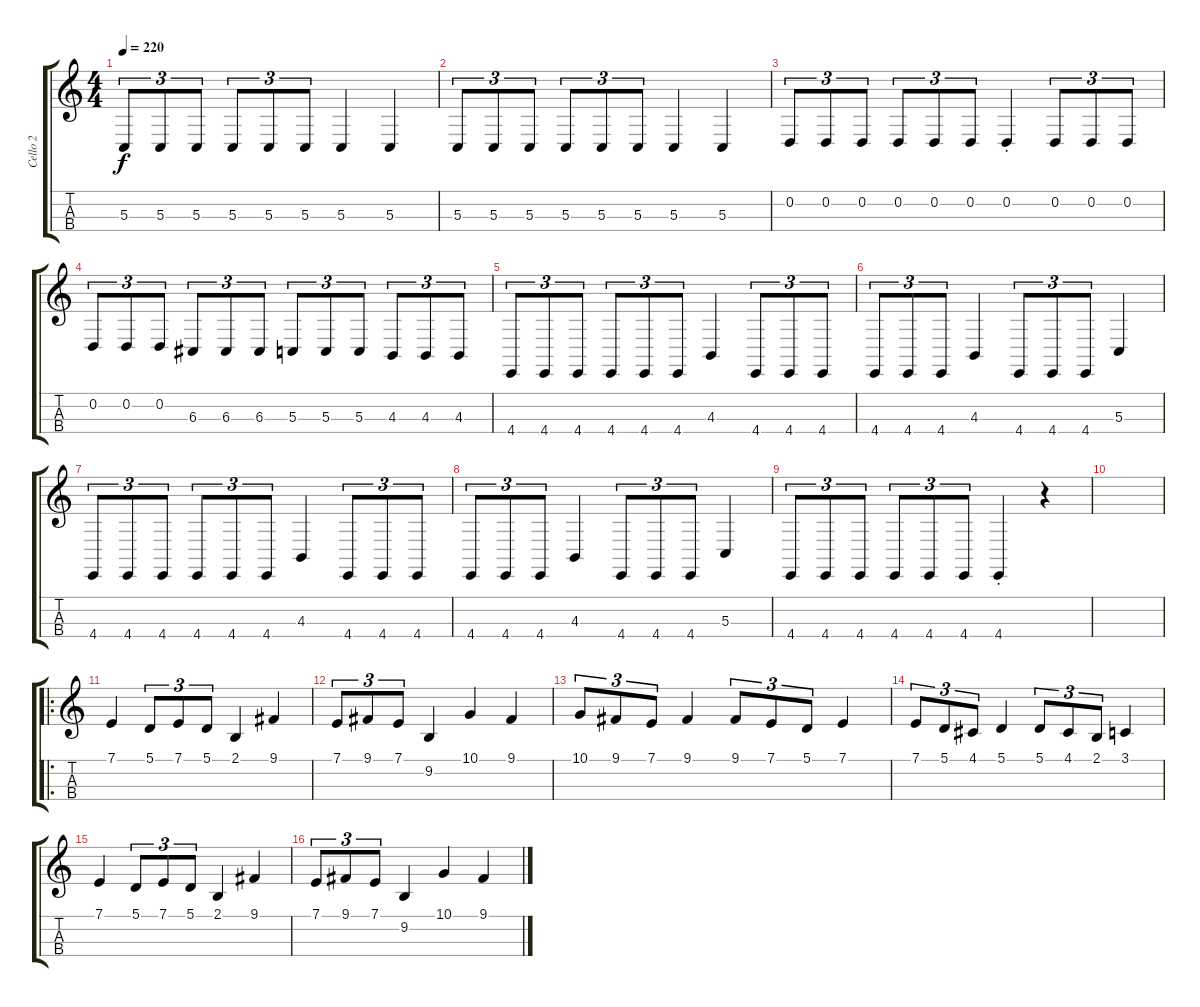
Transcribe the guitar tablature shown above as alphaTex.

\track ("Cello 2" "Cello 2") {instrument cello}
\staff {score tabs}
\tuning (A3 D3 G2 C2) {hide}
\ts (4 4)
\tempo 220
\clef g2
\ks c
5.3.8{tu (3 2) dy f} 5.3.8{tu (3 2)} 5.3.8{tu (3 2)} 5.3.8{tu (3 2)} 5.3.8{tu (3 2)} 5.3.8{tu (3 2)} 5.3.4 5.3.4 |
5.3.8{tu (3 2)} 5.3.8{tu (3 2)} 5.3.8{tu (3 2)} 5.3.8{tu (3 2)} 5.3.8{tu (3 2)} 5.3.8{tu (3 2)} 5.3.4 5.3.4 |
0.2.8{tu (3 2)} 0.2.8{tu (3 2)} 0.2.8{tu (3 2)} 0.2.8{tu (3 2)} 0.2.8{tu (3 2)} 0.2.8{tu (3 2)} 0.2{st}.4 0.2.8{tu (3 2)} 0.2.8{tu (3 2)} 0.2.8{tu (3 2)} |
0.2.8{tu (3 2)} 0.2.8{tu (3 2)} 0.2.8{tu (3 2)} 6.3.8{tu (3 2)} 6.3.8{tu (3 2)} 6.3.8{tu (3 2)} 5.3.8{tu (3 2)} 5.3.8{tu (3 2)} 5.3.8{tu (3 2)} 4.3.8{tu (3 2)} 4.3.8{tu (3 2)} 4.3.8{tu (3 2)} |
4.4.8{tu (3 2)} 4.4.8{tu (3 2)} 4.4.8{tu (3 2)} 4.4.8{tu (3 2)} 4.4.8{tu (3 2)} 4.4.8{tu (3 2)} 4.3.4 4.4.8{tu (3 2)} 4.4.8{tu (3 2)} 4.4.8{tu (3 2)} |
4.4.8{tu (3 2)} 4.4.8{tu (3 2)} 4.4.8{tu (3 2)} 4.3.4 4.4.8{tu (3 2)} 4.4.8{tu (3 2)} 4.4.8{tu (3 2)} 5.3.4 |
4.4.8{tu (3 2)} 4.4.8{tu (3 2)} 4.4.8{tu (3 2)} 4.4.8{tu (3 2)} 4.4.8{tu (3 2)} 4.4.8{tu (3 2)} 4.3.4 4.4.8{tu (3 2)} 4.4.8{tu (3 2)} 4.4.8{tu (3 2)} |
4.4.8{tu (3 2)} 4.4.8{tu (3 2)} 4.4.8{tu (3 2)} 4.3.4 4.4.8{tu (3 2)} 4.4.8{tu (3 2)} 4.4.8{tu (3 2)} 5.3.4 |
4.4.8{tu (3 2)} 4.4.8{tu (3 2)} 4.4.8{tu (3 2)} 4.4.8{tu (3 2)} 4.4.8{tu (3 2)} 4.4.8{tu (3 2)} 4.4{st}.4 r.4 |
|
\ro
7.1.4 5.1.8{tu (3 2)} 7.1.8{tu (3 2)} 5.1.8{tu (3 2)} 2.1.4 9.1.4 |
7.1.8{tu (3 2)} 9.1.8{tu (3 2)} 7.1.8{tu (3 2)} 9.2.4 10.1.4 9.1.4 |
10.1.8{tu (3 2)} 9.1.8{tu (3 2)} 7.1.8{tu (3 2)} 9.1.4 9.1.8{tu (3 2)} 7.1.8{tu (3 2)} 5.1.8{tu (3 2)} 7.1.4 |
7.1.8{tu (3 2)} 5.1.8{tu (3 2)} 4.1.8{tu (3 2)} 5.1.4 5.1.8{tu (3 2)} 4.1.8{tu (3 2)} 2.1.8{tu (3 2)} 3.1.4 |
7.1.4 5.1.8{tu (3 2)} 7.1.8{tu (3 2)} 5.1.8{tu (3 2)} 2.1.4 9.1.4 |
7.1.8{tu (3 2)} 9.1.8{tu (3 2)} 7.1.8{tu (3 2)} 9.2.4 10.1.4 9.1.4
